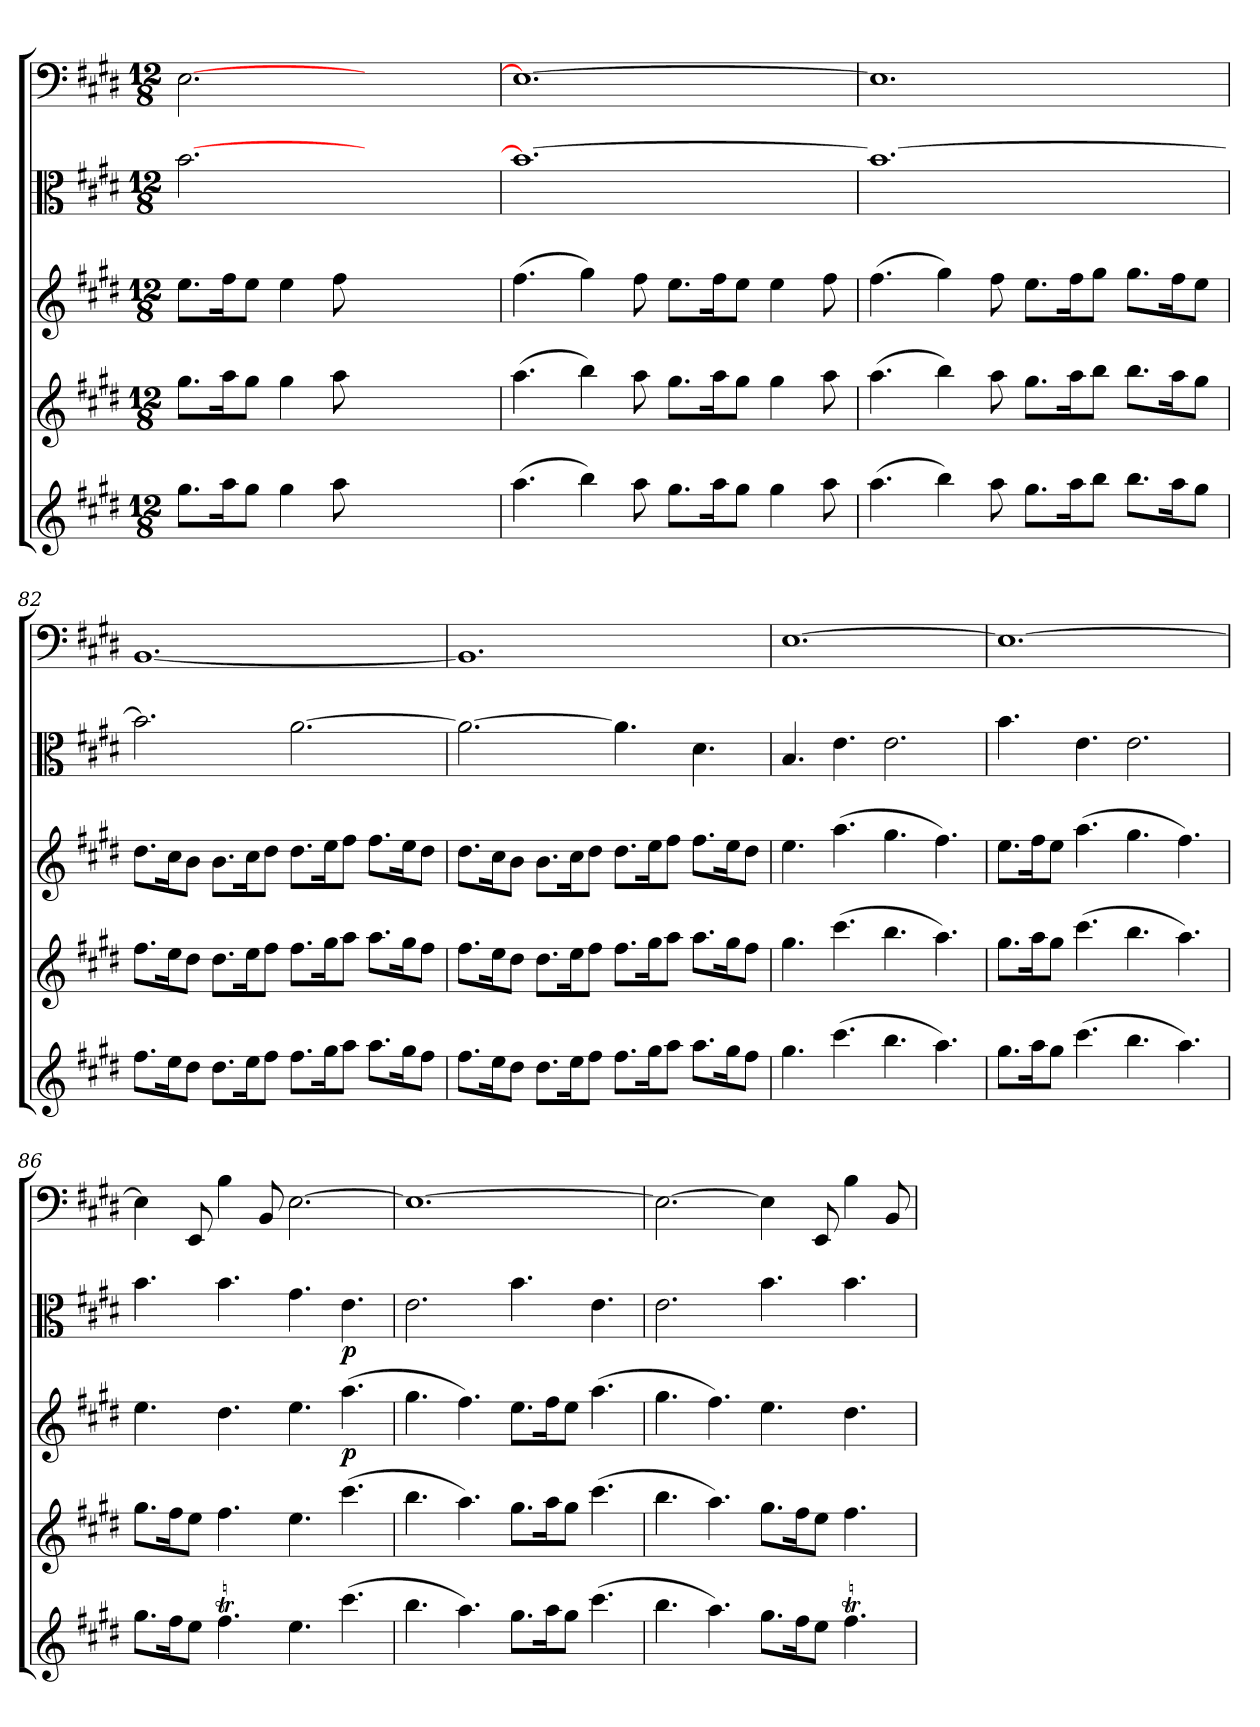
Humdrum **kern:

**kern	**kern	**kern	**dynam	**kern	**dynam	**kern
*part5	*part4	*part3	*part3	*part2	*part2	*part1
*staff5	*staff4	*staff3	*staff3	*staff2	*staff2	*staff1
*clefG2	*clefG2	*clefG2	*	*clefC3	*	*clefF4
*k[f#c#g#d#]	*k[f#c#g#d#]	*k[f#c#g#d#]	*	*k[f#c#g#d#]	*	*k[f#c#g#d#]
*E:	*E:	*E:	*	*E:	*	*E:
*M12/8	*M12/8	*M12/8	*	*M12/8	*	*M12/8
=	=	=	=	=	=	=
8.gg#\L	8.gg#\L	8.ee\L	.	[2.b\	.	[2.E\
16aa\K	16aa\K	16ff#\K	.	.	.	.
8gg#\J	8gg#\J	8ee\J	.	.	.	.
4gg#\	4gg#\	4ee\	.	.	.	.
8aa\	8aa\	8ff#\	.	.	.	.
2ryy	2ryy	2ryy	.	2ryy	.	2ryy
4ryy	4ryy	4ryy	.	4ryy	.	4ryy
=80	=80	=80	=80	=80	=80	=80
(4.aa\	(4.aa\	(4.ff#\	.	1.b\_	.	1.E\_
4bb\)	4bb\)	4gg#\)	.	.	.	.
8aa\	8aa\	8ff#\	.	.	.	.
8.gg#\L	8.gg#\L	8.ee\L	.	.	.	.
16aa\K	16aa\K	16ff#\K	.	.	.	.
8gg#\J	8gg#\J	8ee\J	.	.	.	.
4gg#\	4gg#\	4ee\	.	.	.	.
8aa\	8aa\	8ff#\	.	.	.	.
=81	=81	=81	=81	=81	=81	=81
(4.aa\	(4.aa\	(4.ff#\	.	1.b\_	.	1.E\]
4bb\)	4bb\)	4gg#\)	.	.	.	.
8aa\	8aa\	8ff#\	.	.	.	.
8.gg#\L	8.gg#\L	8.ee\L	.	.	.	.
16aa\K	16aa\K	16ff#\K	.	.	.	.
8bb\J	8bb\J	8gg#\J	.	.	.	.
8.bb\L	8.bb\L	8.gg#\L	.	.	.	.
16aa\K	16aa\K	16ff#\K	.	.	.	.
8gg#\J	8gg#\J	8ee\J	.	.	.	.
=82	=82	=82	=82	=82	=82	=82
8.ff#\L	8.ff#\L	8.dd#\L	.	2.b\]	.	[1.BB/
16ee\K	16ee\K	16cc#\K	.	.	.	.
8dd#\J	8dd#\J	8b\J	.	.	.	.
8.dd#\L	8.dd#\L	8.b\L	.	.	.	.
16ee\K	16ee\K	16cc#\K	.	.	.	.
8ff#\J	8ff#\J	8dd#\J	.	.	.	.
8.ff#\L	8.ff#\L	8.dd#\L	.	[2.a\	.	.
16gg#\K	16gg#\K	16ee\K	.	.	.	.
8aa\J	8aa\J	8ff#\J	.	.	.	.
8.aa\L	8.aa\L	8.ff#\L	.	.	.	.
16gg#\K	16gg#\K	16ee\K	.	.	.	.
8ff#\J	8ff#\J	8dd#\J	.	.	.	.
=83	=83	=83	=83	=83	=83	=83
8.ff#\L	8.ff#\L	8.dd#\L	.	2.a\_	.	1.BB/]
16ee\K	16ee\K	16cc#\K	.	.	.	.
8dd#\J	8dd#\J	8b\J	.	.	.	.
8.dd#\L	8.dd#\L	8.b\L	.	.	.	.
16ee\K	16ee\K	16cc#\K	.	.	.	.
8ff#\J	8ff#\J	8dd#\J	.	.	.	.
8.ff#\L	8.ff#\L	8.dd#\L	.	4.a\]	.	.
16gg#\K	16gg#\K	16ee\K	.	.	.	.
8aa\J	8aa\J	8ff#\J	.	.	.	.
8.aa\L	8.aa\L	8.ff#\L	.	4.d#\	.	.
16gg#\K	16gg#\K	16ee\K	.	.	.	.
8ff#\J	8ff#\J	8dd#\J	.	.	.	.
=84	=84	=84	=84	=84	=84	=84
4.gg#\	4.gg#\	4.ee\	.	4.B/	.	[1.E\
(4.ccc#\	(4.ccc#\	(4.aa\	.	4.e\	.	.
4.bb\	4.bb\	4.gg#\	.	2.e\	.	.
4.aa\)	4.aa\)	4.ff#\)	.	.	.	.
=85	=85	=85	=85	=85	=85	=85
8.gg#\L	8.gg#\L	8.ee\L	.	4.b\	.	1.E\_
16aa\K	16aa\K	16ff#\K	.	.	.	.
8gg#\J	8gg#\J	8ee\J	.	.	.	.
(4.ccc#\	(4.ccc#\	(4.aa\	.	4.e\	.	.
4.bb\	4.bb\	4.gg#\	.	2.e\	.	.
4.aa\)	4.aa\)	4.ff#\)	.	.	.	.
=86	=86	=86	=86	=86	=86	=86
8.gg#\L	8.gg#\L	4.ee\	.	4.b\	.	4E\]
16ff#\K	16ff#\K	.	.	.	.	.
8ee\J	8ee\J	.	.	.	.	8EE/
4.ff#t\	4.ff#\	4.dd#\	.	4.b\	.	4B\
.	.	.	.	.	.	8BB/
4.ee\	4.ee\	4.ee\	.	4.g#\	.	[2.E\
(4.ccc#\	(4.ccc#\	(4.aa\	p	4.e\	p	.
=87	=87	=87	=87	=87	=87	=87
4.bb\	4.bb\	4.gg#\	.	2.e\	.	1.E\_
4.aa\)	4.aa\)	4.ff#\)	.	.	.	.
8.gg#\L	8.gg#\L	8.ee\L	.	4.b\	.	.
16aa\K	16aa\K	16ff#\K	.	.	.	.
8gg#\J	8gg#\J	8ee\J	.	.	.	.
(4.ccc#\	(4.ccc#\	(4.aa\	.	4.e\	.	.
=88	=88	=88	=88	=88	=88	=88
4.bb\	4.bb\	4.gg#\	.	2.e\	.	2.E\_
4.aa\)	4.aa\)	4.ff#\)	.	.	.	.
8.gg#\L	8.gg#\L	4.ee\	.	4.b\	.	4E\]
16ff#\K	16ff#\K	.	.	.	.	.
8ee\J	8ee\J	.	.	.	.	8EE/
4.ff#t\	4.ff#\	4.dd#\	.	4.b\	.	4B\
.	.	.	.	.	.	8BB/
=	=	=	=	=	=	=
*-	*-	*-	*-	*-	*-	*-
